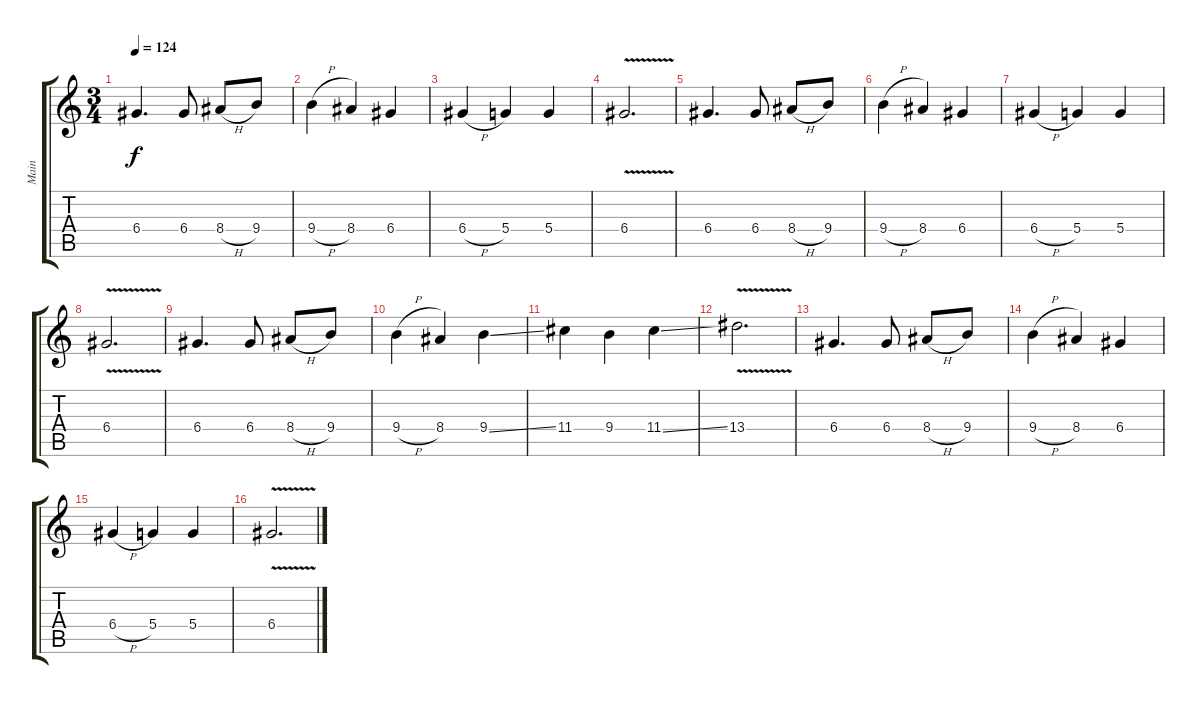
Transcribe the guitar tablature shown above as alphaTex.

\track ("Main" "Main") {instrument acousticguitarsteel}
\staff {score tabs}
\tuning (E4 B3 G3 D3 A2 E2) {hide}
\ts (3 4)
\tempo 124
\clef g2
\ks c
6.4.4{d dy f} 6.4.8 8.4{h}.8 9.4.8 |
9.4{h}.4 8.4.4 6.4.4 |
6.4{h}.4 5.4.4 5.4.4 |
6.4{v}.2{d} |
6.4.4{d} 6.4.8 8.4{h}.8 9.4.8 |
9.4{h}.4 8.4.4 6.4.4 |
6.4{h}.4 5.4.4 5.4.4 |
6.4{v}.2{d} |
6.4.4{d} 6.4.8 8.4{h}.8 9.4.8 |
9.4{h}.4 8.4.4 9.4{ss}.4 |
11.4.4 9.4.4 11.4{ss}.4 |
13.4{v}.2{d} |
6.4.4{d} 6.4.8 8.4{h}.8 9.4.8 |
9.4{h}.4 8.4.4 6.4.4 |
6.4{h}.4 5.4.4 5.4.4 |
6.4{v}.2{d}
